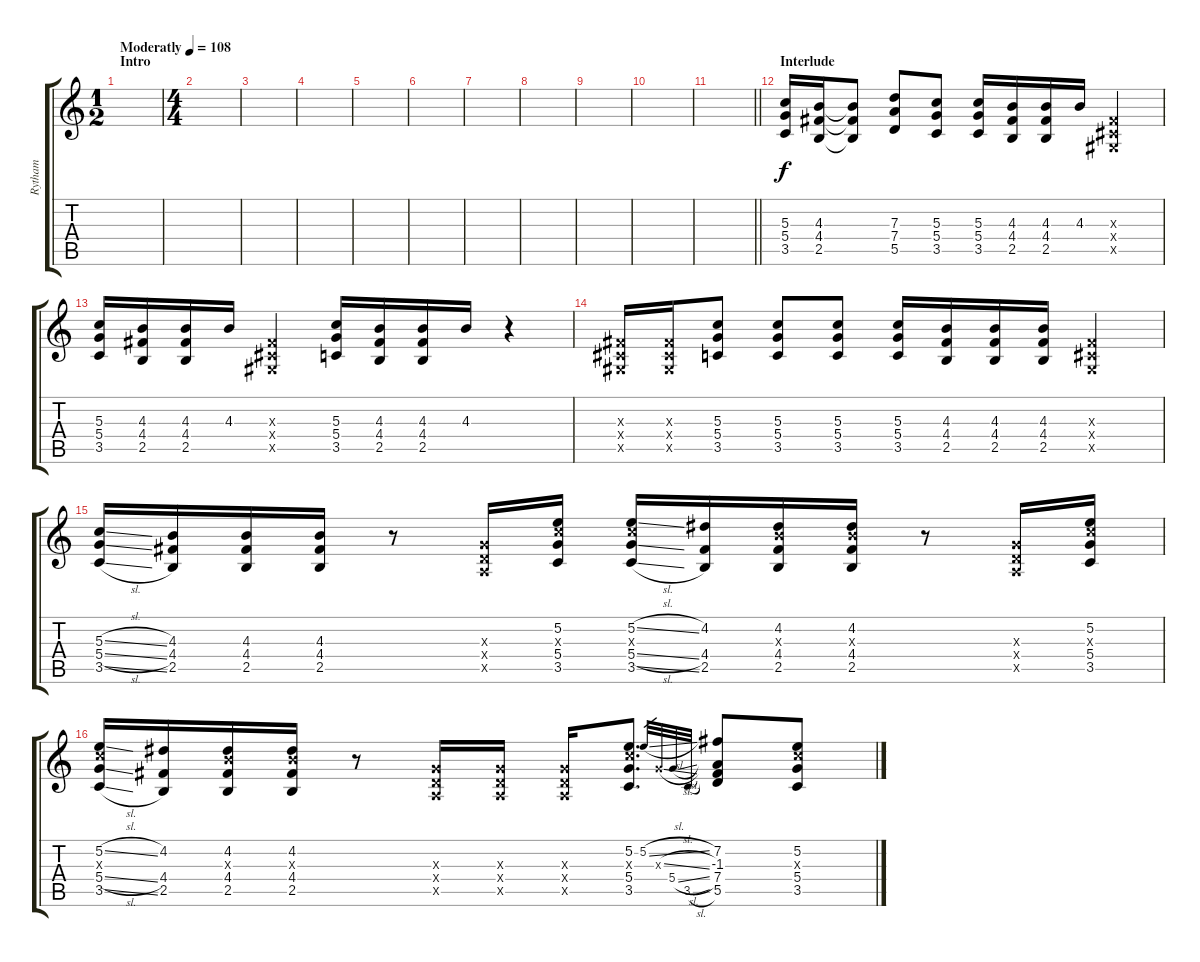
\track ("Rytham" "Rytham") {instrument distortionguitar}
\staff {score tabs}
\tuning (E4 B3 G3 D3 A2 E2) {hide}
\ts (1 2)
\section ("" "Intro")
\tempo (108 "Moderatly")
\clef g2
\ks c
|
\ts (4 4)
|
|
|
|
|
|
|
|
|
\barLineRight lightlight
|
\section ("" "Interlude")
(5.3 5.4 3.5).16 (4.3 4.4 2.5).16 (4.3{t} 4.4{t} 2.5{t}).8 (7.3 7.4 5.5).8 (5.3 5.4 3.5).8 (5.3 5.4 3.5).16 (4.3 4.4 2.5).16 (4.3 4.4 2.5).16 4.3.16 (-1.3{x} -1.4{x} -1.5{x}).4 |
(5.3 5.4 3.5).16 (4.3 4.4 2.5).16 (4.3 4.4 2.5).16 4.3.16 (-1.3{x} -1.4{x} -1.5{x}).4 (5.3 5.4 3.5).16 (4.3 4.4 2.5).16 (4.3 4.4 2.5).16 4.3.16 r.4 |
(-1.3{x} -1.4{x} -1.5{x}).16 (-1.3{x} -1.4{x} -1.5{x}).16 (5.3 5.4 3.5).8 (5.3 5.4 3.5).8 (5.3 5.4 3.5).8 (5.3 5.4 3.5).16 (4.3 4.4 2.5).16 (4.3 4.4 2.5).16 (4.3 4.4 2.5).16 (-1.3{x} -1.4{x} -1.5{x}).4 |
(5.3{sl} 5.4{sl} 3.5{sl}).16 (4.3 4.4 2.5).16 (4.3 4.4 2.5).16 (4.3 4.4 2.5).16 r.8 (0.3{x} 0.4{x} 0.5{x}).16 (5.2 5.3{x} 5.4 3.5).16 (5.2{sl} 5.3{x} 5.4{sl} 3.5{sl}).16 (4.2 4.4 2.5).16 (4.2 4.3{x} 4.4 2.5).16 (4.2 4.3{x} 4.4 2.5).16 r.8 (0.3{x} 0.4{x} 0.5{x}).16 (5.2 5.3{x} 5.4 3.5).16 |
(5.2{sl} 5.3{x} 5.4{sl} 3.5{sl}).16 (4.2 4.4 2.5).16 (4.2 4.3{x} 4.4 2.5).16 (4.2 4.3{x} 4.4 2.5).16 r.8 (0.3{x} 0.4{x} 0.5{x}).16 (0.3{x} 0.4{x} 0.5{x}).16 (0.3{x} 0.4{x} 0.5{x}).16 (5.2 5.3{x} 5.4 3.5).8{d} 5.2{sl}.32{gr} 0.3{sl x}.32{gr} 5.4{sl}.32{gr} 3.5{sl}.32{gr} (7.2 -1.3 7.4 5.5).8 (5.2 5.3{x} 5.4 3.5).8
